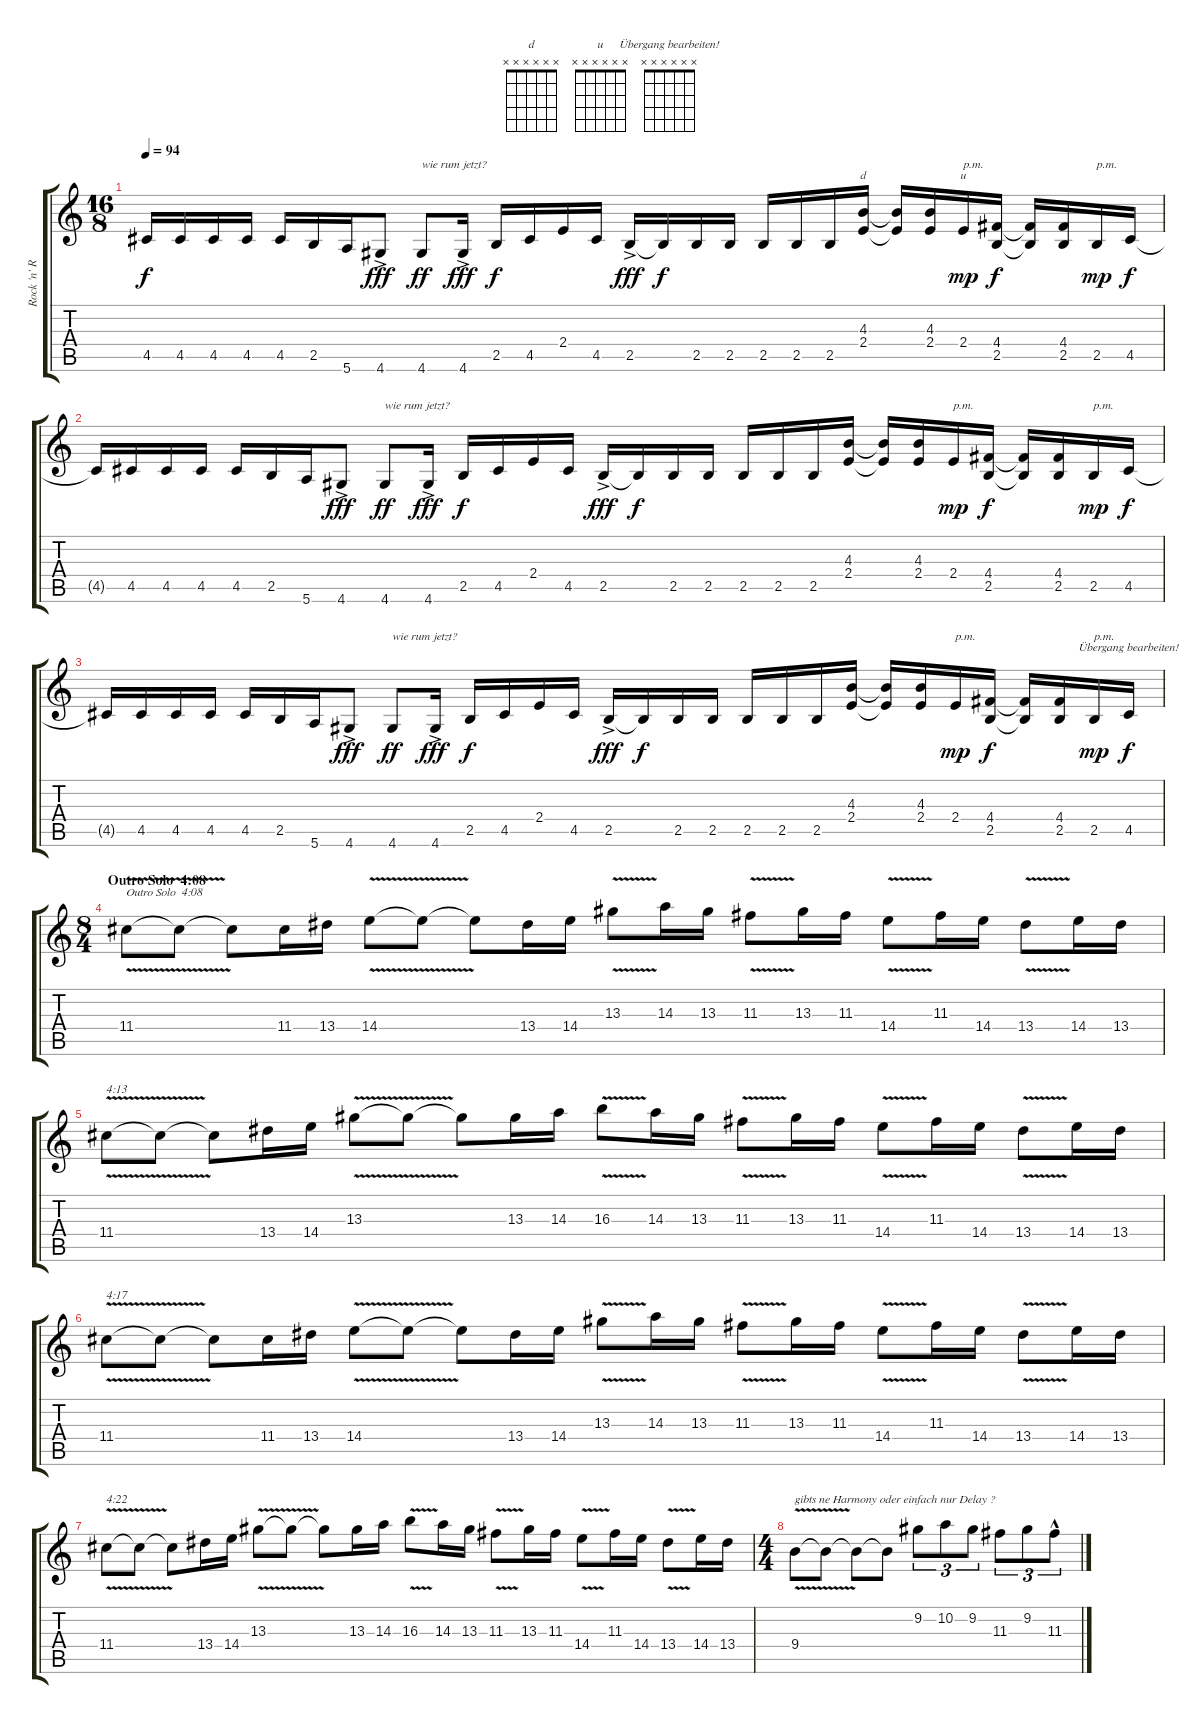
\track ("Rock 'n' Rolf (left Guitar)" "Rock 'n' R") {instrument distortionguitar}
\staff {score tabs}
\tuning (E4 B3 G3 D3 A2 E2) {hide}
\chord ("d" x x x x x x)
\chord ("u" x x x x x x)
\chord ("Übergang bearbeiten!" x x x x x x)
\ts (16 8)
\tempo 94
\clef g2
\ks c
4.5{t}.16{dy f} 4.5.16 4.5.16 4.5.16 4.5.16 2.5.16 5.6.16 4.6{ac}.8{dy fff} 4.6.8{txt "wie rum jetzt?" dy ff} 4.6{ac}.16{dy fff} 2.5.16{dy f} 4.5.16 2.4.16 4.5.16 2.5{ac}.16{dy fff} 2.5{t}.16{dy f} 2.5.16 2.5.16 2.5.16 2.5.16 2.5.16 (4.3 2.4).16{ch "d"} (4.3{t} 2.4{t}).16 (4.3 2.4).16 2.4.16{ch "u" txt "p.m." dy mp} (4.4 2.5).16{dy f} (4.4{t} 2.5{t}).16 (4.4 2.5).16 2.5.16{txt "p.m." dy mp} 4.5.16{dy f} |
4.5{t}.16 4.5.16 4.5.16 4.5.16 4.5.16 2.5.16 5.6.16 4.6{ac}.8{dy fff} 4.6.8{txt "wie rum jetzt?" dy ff} 4.6{ac}.16{dy fff} 2.5.16{dy f} 4.5.16 2.4.16 4.5.16 2.5{ac}.16{dy fff} 2.5{t}.16{dy f} 2.5.16 2.5.16 2.5.16 2.5.16 2.5.16 (4.3 2.4).16 (4.3{t} 2.4{t}).16 (4.3 2.4).16 2.4.16{txt "p.m." dy mp} (4.4 2.5).16{dy f} (4.4{t} 2.5{t}).16 (4.4 2.5).16 2.5.16{txt "p.m." dy mp} 4.5.16{dy f} |
4.5{t}.16 4.5.16 4.5.16 4.5.16 4.5.16 2.5.16 5.6.16 4.6{ac}.8{dy fff} 4.6.8{txt "wie rum jetzt?" dy ff} 4.6{ac}.16{dy fff} 2.5.16{dy f} 4.5.16 2.4.16 4.5.16 2.5{ac}.16{dy fff} 2.5{t}.16{dy f} 2.5.16 2.5.16 2.5.16 2.5.16 2.5.16 (4.3 2.4).16 (4.3{t} 2.4{t}).16 (4.3 2.4).16 2.4.16{txt "p.m." dy mp} (4.4 2.5).16{dy f} (4.4{t} 2.5{t}).16 (4.4 2.5).16 2.5.16{txt "p.m." dy mp} 4.5.16{ch "Übergang bearbeiten!" dy f} |
\ts (8 4)
\section ("" "Outro Solo  4:08")
11.4{v}.8{txt "Outro Solo  4:08"} 11.4{t}.8 11.4{t}.8 11.4.16 13.4.16 14.4{v}.8 14.4{t}.8 14.4{t}.8 13.4.16 14.4.16 13.3{v}.8 14.3.16 13.3.16 11.3{v}.8 13.3.16 11.3.16 14.4{v}.8 11.3.16 14.4.16 13.4{v}.8 14.4.16 13.4.16 |
11.4{v}.8{txt "4:13"} 11.4{t}.8 11.4{t}.8 13.4.16 14.4.16 13.3{v}.8 13.3{t}.8 13.3{t}.8 13.3.16 14.3.16 16.3{v}.8 14.3.16 13.3.16 11.3{v}.8 13.3.16 11.3.16 14.4{v}.8 11.3.16 14.4.16 13.4{v}.8 14.4.16 13.4.16 |
11.4{v}.8{txt "4:17"} 11.4{t}.8 11.4{t}.8 11.4.16 13.4.16 14.4{v}.8 14.4{t}.8 14.4{t}.8 13.4.16 14.4.16 13.3{v}.8 14.3.16 13.3.16 11.3{v}.8 13.3.16 11.3.16 14.4{v}.8 11.3.16 14.4.16 13.4{v}.8 14.4.16 13.4.16 |
11.4{v}.8{txt "4:22"} 11.4{t}.8 11.4{t}.8 13.4.16 14.4.16 13.3{v}.8 13.3{t}.8 13.3{t}.8 13.3.16 14.3.16 16.3{v}.8 14.3.16 13.3.16 11.3{v}.8 13.3.16 11.3.16 14.4{v}.8 11.3.16 14.4.16 13.4{v}.8 14.4.16 13.4.16 |
\ts (4 4)
9.4{v}.8{txt "gibts ne Harmony oder einfach nur Delay ?"} 9.4{t}.8 9.4{t}.8 9.4{t}.8 9.2.8{tu (3 2)} 10.2.8{tu (3 2)} 9.2.8{tu (3 2)} 11.3.8{tu (3 2)} 9.2.8{tu (3 2)} 11.3{hac}.8{tu (3 2)}
